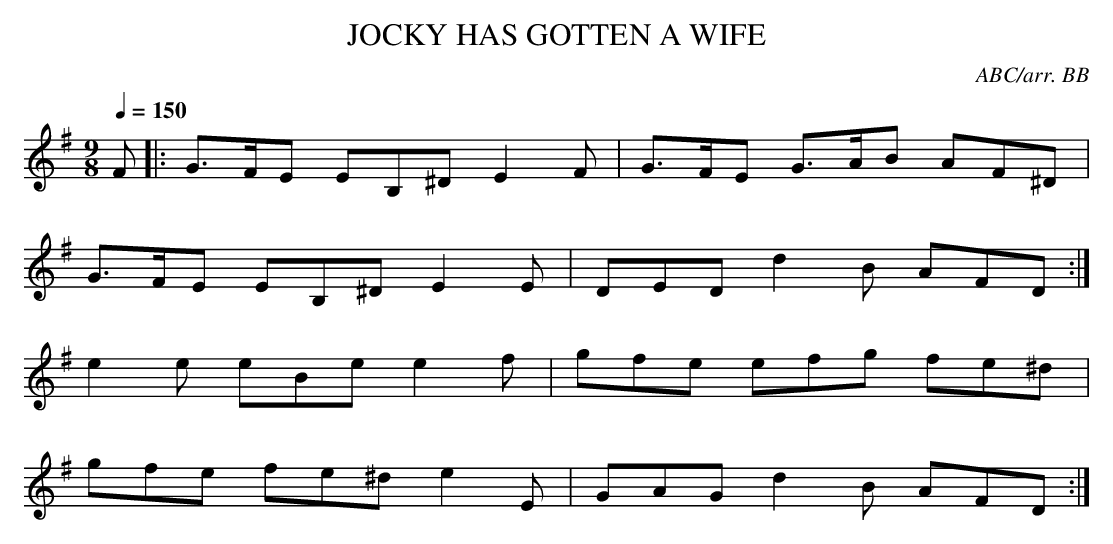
X:1
T:JOCKY HAS GOTTEN A WIFE
C:ABC/arr. BB
M:9/8
L:1/8
Q:1/4=150
K:Em
F|: G>FE EB,^D E2F|G>FE G>AB AF^D|
G>FE EB,^D E2E|DED d2B AFD :|
e2e eBe e2f|gfe efg fe^d|
gfe fe^d e2E|GAG d2B AFD :|
